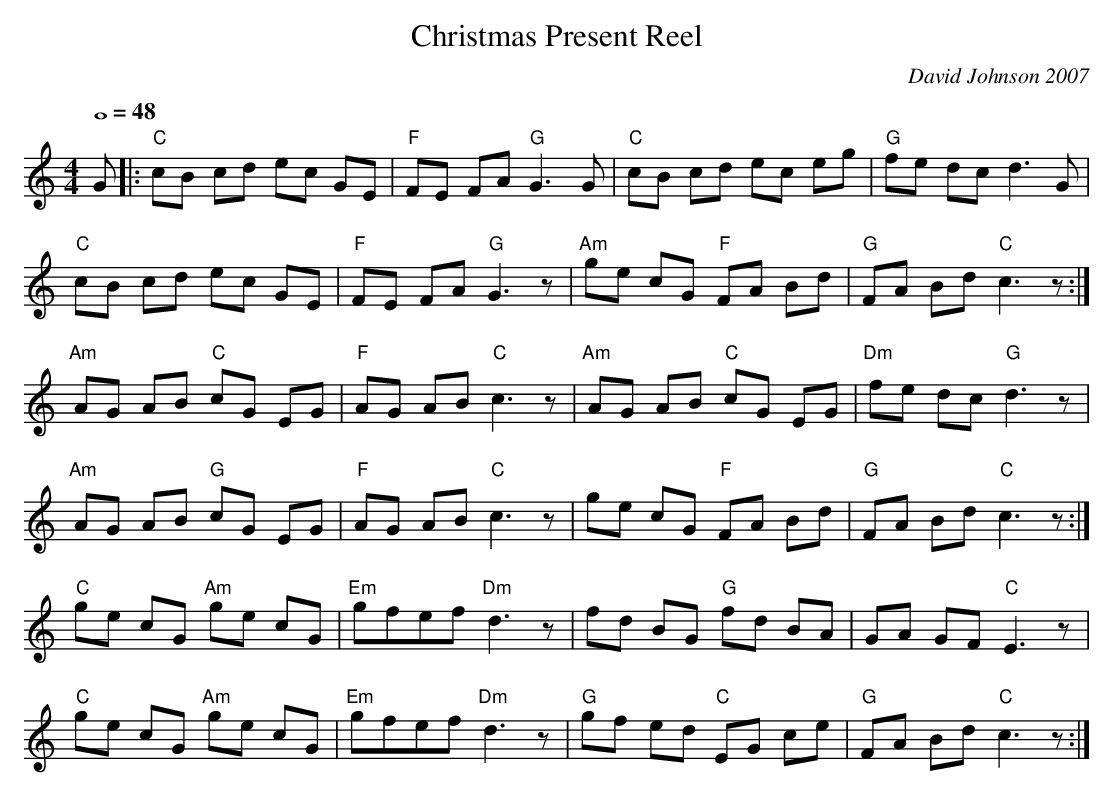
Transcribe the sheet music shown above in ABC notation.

X:1
T:Christmas Present Reel
C:David Johnson 2007
M:4/4
L:1/8
Q:4/4=48
K:C
G|:"C"cB cd ec GE|"F"FE FA "G"G3 G|"C"cB cd ec eg|"G"fe dc d3G|
"C"cB cd ec GE|"F"FE FA "G"G3 z|"Am"ge cG "F"FA Bd|"G"FA Bd "C"c3z:|
"Am"AG AB "C"cG EG|"F"AG AB "C"c3z|"Am"AG AB "C"cG EG|"Dm"fe dc "G"d3z|
"Am"AG AB "G"cG EG|"F"AG AB "C"c3z|ge cG "F"FA Bd|"G"FA Bd "C"c3z:|
"C"ge cG "Am"ge cG|"Em"gfef "Dm"d3z|fd BG "G"fd BA|GA GF "C"E3z|
"C"ge cG "Am"ge cG|"Em"gfef "Dm"d3z|"G"gf ed "C"EG ce|"G"FA Bd "C"c3z:|
